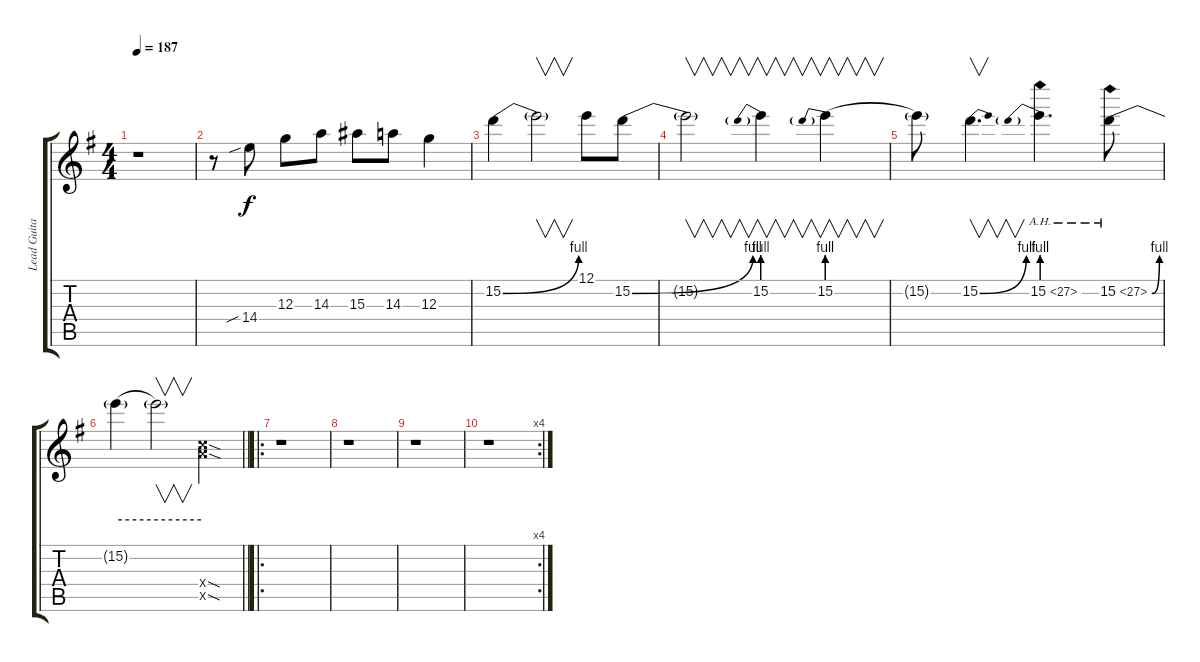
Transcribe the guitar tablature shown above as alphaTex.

\track ("Lead Guitar" "Lead Guita") {instrument distortionguitar}
\staff {score tabs}
\tuning (E4 B3 G3 D3 A2 E2) {hide}
\ts (4 4)
\tempo 187
\clef g2
\ks g
r.1{dy f} |
r.8 14.4{sib}.8 12.3.8 14.3.8 15.3.8 14.3.8 12.3.4 |
15.2{be (bend 0 0 60 4)}.4 15.2{t}.2{v} 12.1.8 15.2{be (bend 0 0 60 4)}.8 |
15.2{t}.2{v} 15.2{be (prebend 0 4 60 4)}.4{v} 15.2{be (prebend 0 4 60 4)}.4{v} |
15.2{t}.8 15.2{be (bend 0 0 60 4)}.4{v d} 15.2{be (prebend 0 4 60 4) ah 12}.4{d} 15.2{be (bend 0 0 60 4) ah 12}.8 |
\barLineRight lightlight
15.2{be (hold 0 4 60 4) t}.4 15.2{t}.2{v} (10.4{sod x} 12.5{sod x}).4 |
\ro
r.1 |
r.1 |
r.1 |
\rc 4
r.1
